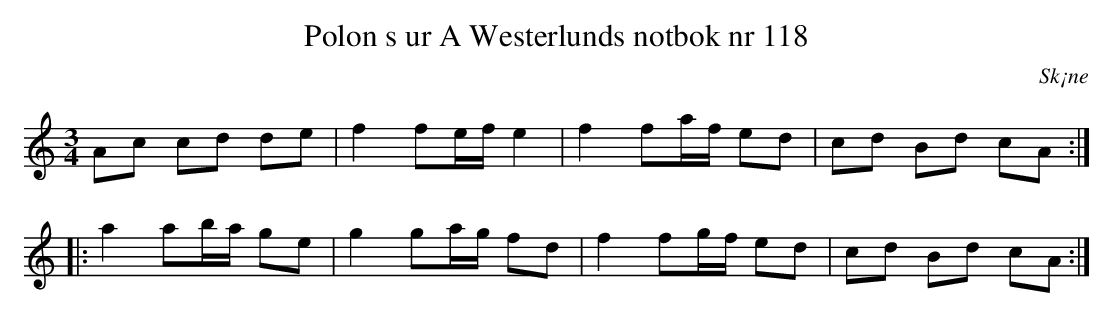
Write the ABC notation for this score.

X:1
T: Polon s ur A Westerlunds notbok nr 118
O: Sk¡ne
M: 3/4
L: 1/16
K: Am
A2c2 c2d2 d2e2 | f4 f2ef e4 | f4 f2af e2d2 | c2d2 B2d2 c2A2 ::
a4 a2ba g2e2 | g4 g2ag f2d2 | f4 f2gf e2d2 | c2d2 B2d2 c2A2 :|
